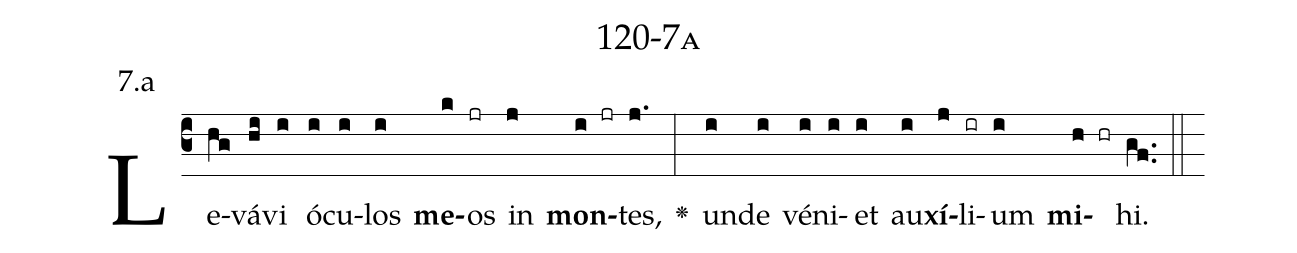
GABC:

name: 120-7a;
annotation: 7.a;
%%
(c3)Le(hg)vá(hi)vi(i) ó(i)cu(i)los(i) <b>me</b>(k)os(jr) in(j) <b>mon</b>(i jr)tes,(j.) <v>\greheightstar</v>(:) un(i)de(i) vé(i)ni(i)et(i) au(i)<b>xí</b>(j)li(ir)um(i) <b>mi</b>(h hr)hi.(gf..) (::)


%E(i) u(i) o(j) u(i) a(h) e.(gf..) (::)
